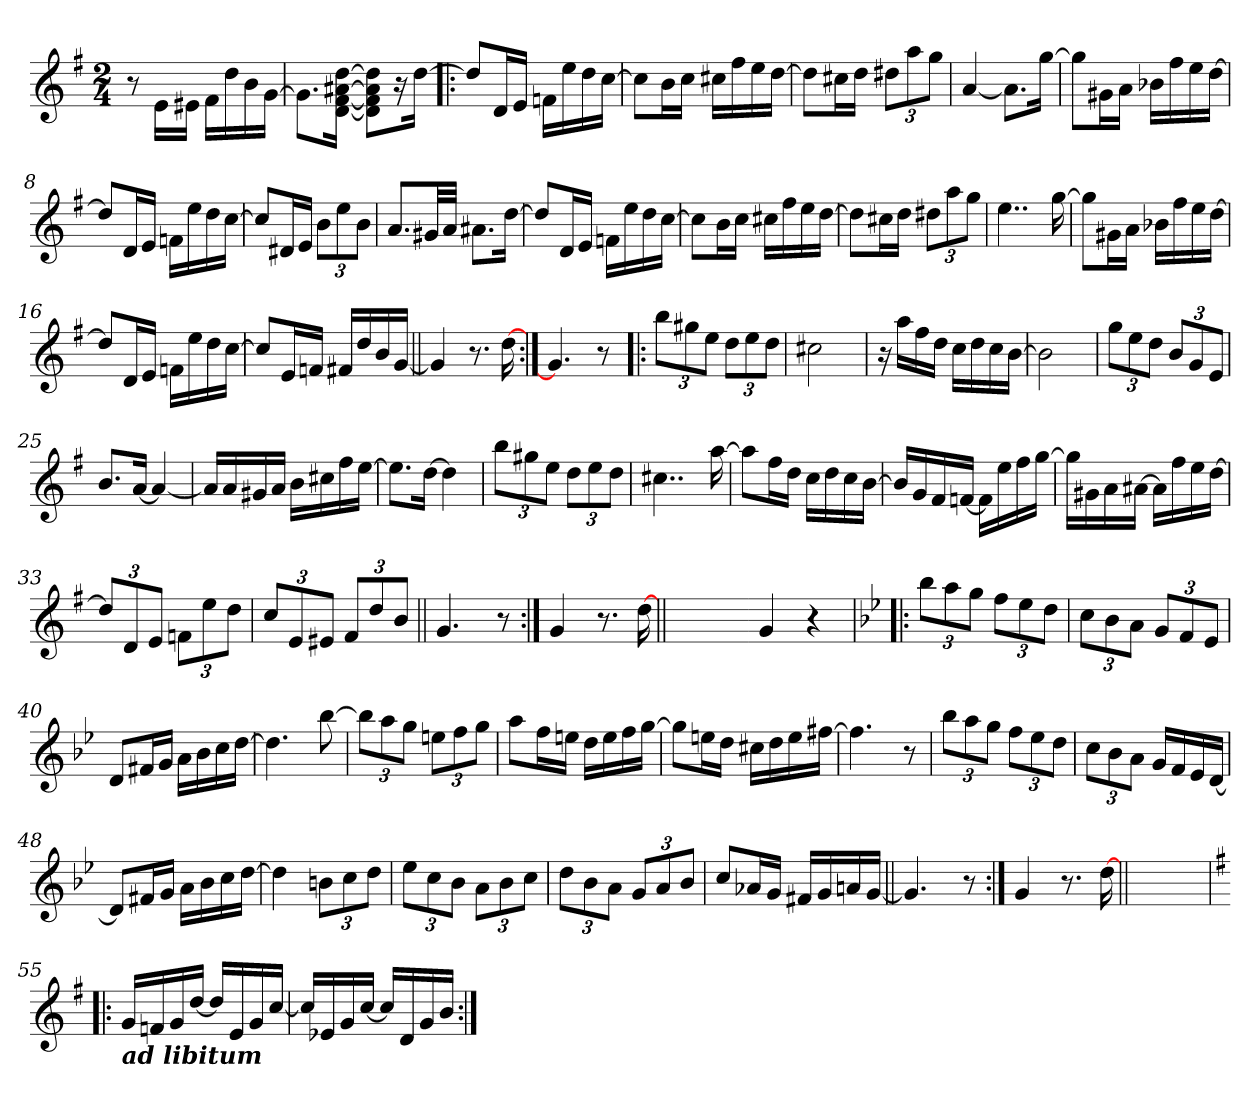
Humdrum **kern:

**kern
*part1
*staff1
*clefG2
*k[f#]
*G:
*M2/4
=1
8r
16e\LL
16e#X\JJ
16f#\LL
16dd\
16b\
[16g\JJ
=2
8.g\L]
[16d\ [16f#\ [16a#X\ [16dd\Jk
8d\] 8f#\] 8a#\] 8dd\]L
16r
[16dd\Jk
=3!|:
8dd/L]
16d/L
16e/JJ
16fn\LL
16ee\
16dd\
[16cc\JJ
=4
8cc\L]
16b\L
16cc\JJ
16cc#X\LL
16ff#\
16ee\
[16dd\JJ
!!LO:LB:g=z
=5
8dd\L]
16cc#X\L
16dd\JJ
12dd#X\L
12aa\
12gg\J
=6
[4a/
8.a\L]
[16gg\Jk
=7
8gg\L]
16g#X\L
16a\JJ
16b-X\LL
16ff#\
16ee\
[16dd\JJ
=8
8dd/L]
16d/L
16e/JJ
16fn\LL
16ee\
16dd\
[16cc\JJ
!!LO:LB:g=z
=9
8cc/L]
16d#X/L
16e/JJ
12b\L
12ee\
12b\J
=10
8.a/L
32g#X/LL
32a/JJJ
8.a#X\L
[16dd\Jk
=11
8dd/L]
16d/L
16e/JJ
16fn\LL
16ee\
16dd\
[16cc\JJ
=12
8cc\L]
16b\L
16cc\JJ
16cc#X\LL
16ff#\
16ee\
[16dd\JJ
!!LO:LB:g=z
=13
8dd\L]
16cc#X\L
16dd\JJ
12dd#X\L
12aa\
12gg\J
=14
4..ee\
[16gg\
=15
8gg\L]
16g#X\L
16a\JJ
16b-X\LL
16ff#\
16ee\
[16dd\JJ
=16
8dd/L]
16d/L
16e/JJ
16fn\LL
16ee\
16dd\
[16cc\JJ
!!LO:LB:g=z
=17
8cc/L]
16e/L
16fn/JJ
16f#X/LL
16dd/
16b/
[16g/JJ
=18||
4g/]
8.r
[16dd\
=19:|!
4.g/]
8r
=20!|:
12bb\L
12gg#X\
12ee\J
12dd\L
12ee\
12dd\J
!!LO:LB:g=z
=21
2cc#X\
=22
16r
16aa\LL
16ff#\
16dd\JJ
16cc\LL
16dd\
16cc\
[16b\JJ
=23
2b\]
=24
12gg\L
12ee\
12dd\J
12b/L
12g/
12e/J
=25
8.b/L
[16a/Jk
4a/_
!!LO:LB:g=z
=26
16a/LL]
16a/
16g#X/
16a/JJ
16b\LL
16cc#X\
16ff#\
[16ee\JJ
=27
8.ee\L]
[16dd\Jk
4dd\]
=28
12bb\L
12gg#X\
12ee\J
12dd\L
12ee\
12dd\J
=29
4..cc#X\
[16aa\
!!LO:LB:g=z
=30
8aa\L]
16ff#\L
16dd\JJ
16cc\LL
16dd\
16cc\
[16b\JJ
=31
16b/LL]
16g/
16f#/
[16fn/JJ
16f\LL]
16ee\
16ff#\
[16gg\JJ
=32
16gg\LL]
16g#X\
16a\
[16a#X\JJ
16a#\LL]
16ff#\
16ee\
[16dd\JJ
=33
12dd/L]
12d/
12e/J
12fn\L
12ee\
12dd\J
!!LO:LB:g=z
=34
12cc/L
12e/
12e#X/J
12f#/L
12dd/
12b/J
=35||
4.g/
8r
=36:|!
4g/
8.r
[16dd\
=36X1||
*stria0
2ryy
!!LO:PB:g=z
=37-
*stria5
4g/
4r
=38!|:
*k[b-e-]
*B-:
12bb-\L
12aa\
12gg\J
12ff\L
12ee-\
12dd\J
=39
12cc\L
12b-\
12a\J
12g/L
12f/
12e-/J
=40
8d/L
16f#X/L
16g/JJ
16a\LL
16b-\
16cc\
[16dd\JJ
=41
4.dd\]
[8bb-\
!!LO:LB:g=z
=42
12bb-\L]
12aa\
12gg\J
12een\L
12ff\
12gg\J
=43
8aa\L
16ff\L
16een\JJ
16dd\LL
16ee\
16ff\
[16gg\JJ
=44
8gg\L]
16een\L
16dd\JJ
16cc#X\LL
16dd\
16ee\
[16ff#X\JJ
=45
4.ff#\]
8r
!!LO:LB:g=z
=46
12bb-\L
12aa\
12gg\J
12ff\L
12ee-\
12dd\J
=47
12cc\L
12b-\
12a\J
16g/LL
16f/
16e-/
[16d/JJ
=48
8d/L]
16f#X/L
16g/JJ
16a\LL
16b-\
16cc\
[16dd\JJ
=49
4dd\]
12bn\L
12cc\
12dd\J
!!LO:LB:g=z
=50
12ee-\L
12cc\
12b-\J
12a\L
12b-\
12cc\J
=51
12dd\L
12b-\
12a\J
12g/L
12a/
12b-/J
=52
8cc/L
16a-X/L
16g/JJ
16f#X/LL
16g/
16an/
[16g/JJ
=53||
4.g/]
8r
!!LO:LB:g=z
=54:|!
4g/
8.r
[16dd\
=54X2||
*stria0
2ryy
=55!|:
*stria5
*k[f#]
*G:
!LO:TX:b:Bi:t=ad libitum
16g/LL
16fn/
16g/
[16dd/JJ
16dd/LL]
16e/
16g/
[16cc/JJ
=56
16cc/LL]
16e-X/
16g/
[16cc/JJ
16cc/LL]
16d/
16g/
16b/JJ
=:|!
*-
